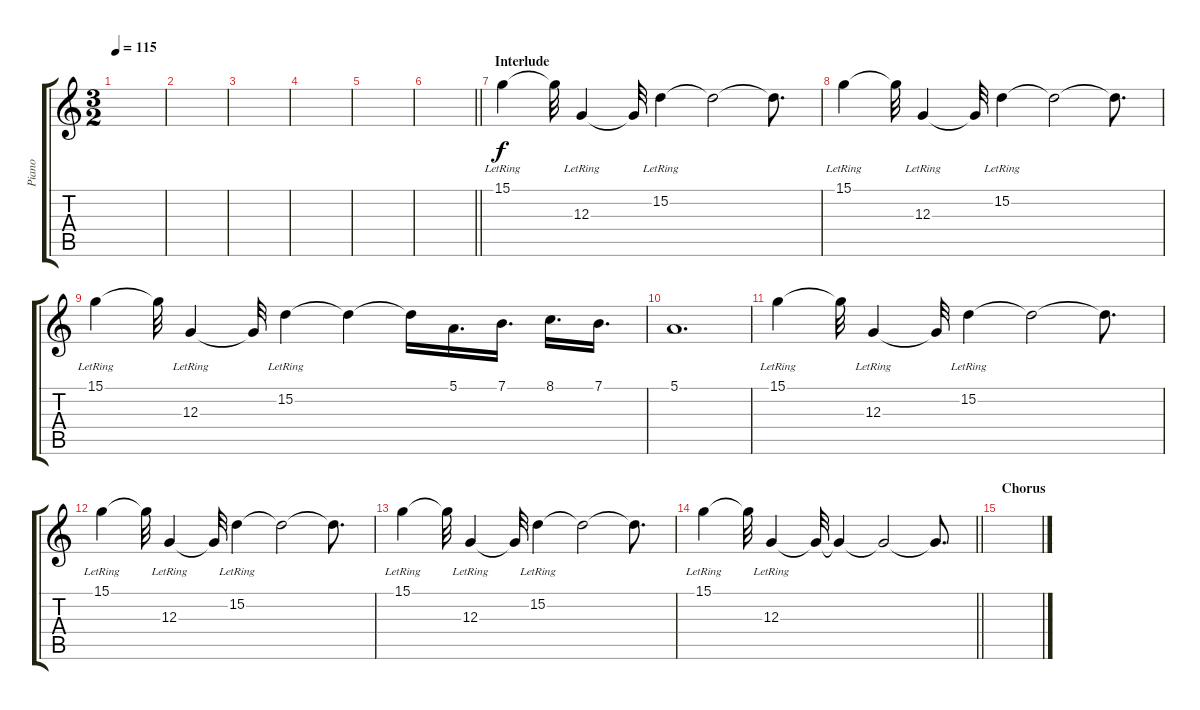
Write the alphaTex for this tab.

\track ("Piano" "Piano") {instrument brightacousticpiano}
\staff {score tabs}
\tuning (E4 B3 G3 D3 A2 E2) {hide}
\ts (3 2)
\tempo 115
\clef g2
\ks c
|
|
|
|
|
\barLineRight lightlight
|
\section ("" "Interlude")
15.1{lr}.4{dy f} 15.1{t}.32 12.3{lr}.4 12.3{t}.32 15.2{lr}.4 15.2{t}.2 15.2{t}.8{d} |
15.1{lr}.4 15.1{t}.32 12.3{lr}.4 12.3{t}.32 15.2{lr}.4 15.2{t}.2 15.2{t}.8{d} |
15.1{lr}.4 15.1{t}.32 12.3{lr}.4 12.3{t}.32 15.2{lr}.4 15.2{t}.4 15.2{t}.16 5.1.16{d} 7.1.16{d} 8.1.16{d} 7.1.16{d} |
5.1.1{d} |
15.1{lr}.4 15.1{t}.32 12.3{lr}.4 12.3{t}.32 15.2{lr}.4 15.2{t}.2 15.2{t}.8{d} |
15.1{lr}.4 15.1{t}.32 12.3{lr}.4 12.3{t}.32 15.2{lr}.4 15.2{t}.2 15.2{t}.8{d} |
15.1{lr}.4 15.1{t}.32 12.3{lr}.4 12.3{t}.32 15.2{lr}.4 15.2{t}.2 15.2{t}.8{d} |
\barLineRight lightlight
15.1{lr}.4 15.1{t}.32 12.3{lr}.4 12.3{t}.32 12.3{t}.4 12.3{t}.2 12.3{t}.8{d} |
\section ("" "Chorus")
